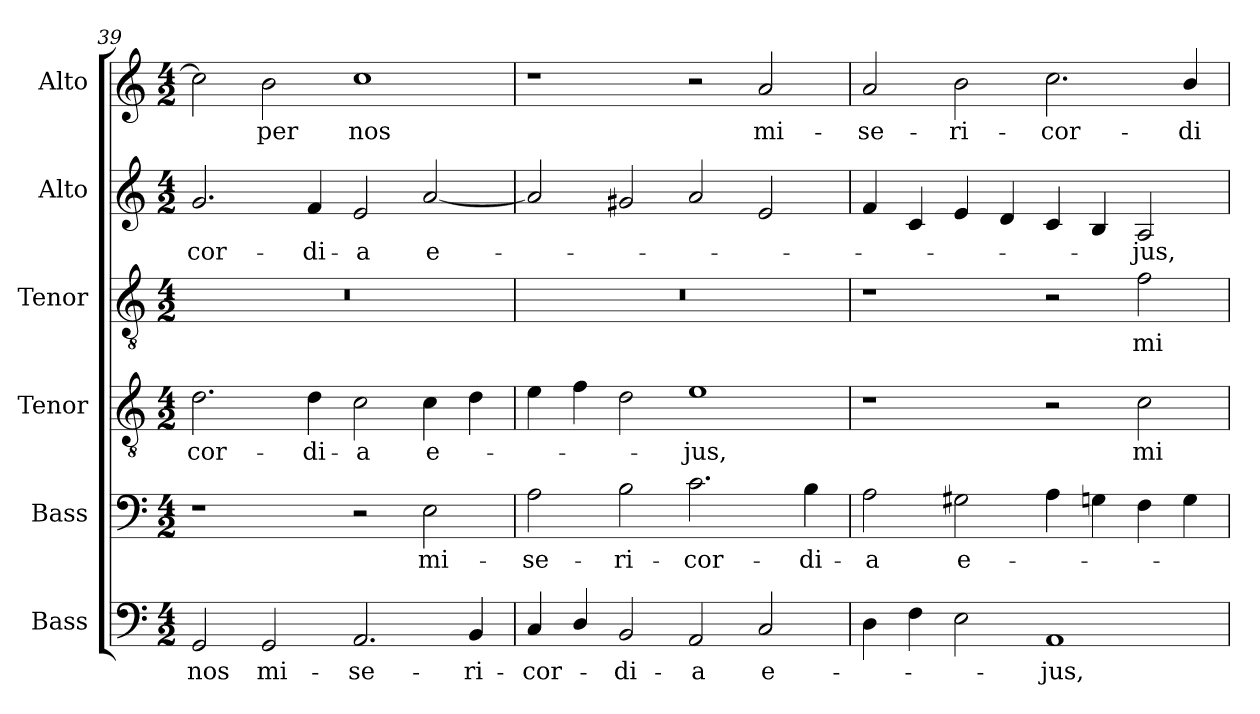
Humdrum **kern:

**kern	**text	**kern	**text	**kern	**text	**kern	**text	**kern	**text	**kern	**text
*part6	*part6	*part5	*part5	*part4	*part4	*part3	*part3	*part2	*part2	*part1	*part1
*staff6	*staff6	*staff5	*staff5	*staff4	*staff4	*staff3	*staff3	*staff2	*staff2	*staff1	*staff1
*I"Bass	*	*I"Bass	*	*I"Tenor	*	*I"Tenor	*	*I"Alto	*	*I"Alto	*
*I'B.	*	*I'B.	*	*I'T.	*	*I'T.	*	*I'A.	*	*I'A.	*
!!LO:PB:g=z
*clefF4	*	*clefF4	*	*clefGv2	*	*clefGv2	*	*clefG2	*	*clefG2	*
*	*	*	*	*ITrd7c12	*	*ITrd7c12	*	*	*	*	*
*k[]	*	*k[]	*	*k[]	*	*k[]	*	*k[]	*	*k[]	*
*C:	*	*C:	*	*C:	*	*C:	*	*C:	*	*C:	*
*M4/2	*	*M4/2	*	*M4/2	*	*M4/2	*	*M4/2	*	*M4/2	*
=39	=39	=39	=39	=39	=39	=39	=39	=39	=39	=39	=39
!	!LO:LY:b:color=#000000	!	!	!	!	!	!	!	!	!	!
!	!	!	!	!	!LO:LY:b:color=#000000	!LO:N:vis=1	!	!	!	!	!
!	!	!	!	!	!	!	!	!	!LO:LY:b:color=#000000	!	!
2GGi/	nos	1r	.	2.Di\	-cor-	0r	.	2.gi/	-cor-	2cci\]	.
!	!LO:LY:b:color=#000000	!	!	!	!	!	!	!	!	!	!
!	!	!	!	!	!	!	!	!	!	!	!LO:LY:b:color=#000000
2GGi/	mi-	.	.	.	.	.	.	.	.	2bi\	-per
!	!	!	!	!	!LO:LY:b:color=#000000	!	!	!	!	!	!
!	!	!	!	!	!	!	!	!	!LO:LY:b:color=#000000	!	!
.	.	.	.	4Di\	-di-	.	.	4fi/	-di-	.	.
!	!LO:LY:b:color=#000000	!	!	!	!	!	!	!	!	!	!
!	!	!	!	!	!LO:LY:b:color=#000000	!	!	!	!	!	!
!	!	!	!	!	!	!	!	!	!LO:LY:b:color=#000000	!	!
!	!	!	!	!	!	!	!	!	!	!	!LO:LY:b:color=#000000
2.AAi/	-se-	2r	.	2Ci\	-a	.	.	2ei/	-a	1cci	nos
!	!	!	!LO:LY:b:color=#000000	!	!	!	!	!	!	!	!
!	!	!	!	!	!LO:LY:b:color=#000000	!	!	!	!	!	!
!	!	!	!	!	!	!	!	!	!LO:LY:b:color=#000000	!	!
.	.	2Ei\	mi-	4Ci\	e-	.	.	[2ai/	e-	.	.
!	!LO:LY:b:color=#000000	!	!	!	!	!	!	!	!	!	!
4BBi/	-ri-	.	.	4Di\	.	.	.	.	.	.	.
=40	=40	=40	=40	=40	=40	=40	=40	=40	=40	=40	=40
!	!LO:LY:b:color=#000000	!	!	!	!	!	!	!	!	!	!
!	!	!	!LO:LY:b:color=#000000	!	!	!LO:N:vis=1	!	!	!	!	!
4Ci/	-cor-	2Ai\	-se-	4Ei\	.	0r	.	2ai/]	.	1r	.
4Di/	.	.	.	4Fi\	.	.	.	.	.	.	.
!	!LO:LY:b:color=#000000	!	!	!	!	!	!	!	!	!	!
!	!	!	!LO:LY:b:color=#000000	!	!	!	!	!	!	!	!
2BBi/	-di-	2Bi\	-ri-	2Di\	.	.	.	2g#Xi/	.	.	.
!	!LO:LY:b:color=#000000	!	!	!	!	!	!	!	!	!	!
!	!	!	!LO:LY:b:color=#000000	!	!	!	!	!	!	!	!
!	!	!	!	!	!LO:LY:b:color=#000000	!	!	!	!	!	!
2AAi/	-a	2.ci\	-cor-	1Ei	-jus,	.	.	2ai/	.	2r	.
!	!LO:LY:b:color=#000000	!	!	!	!	!	!	!	!	!	!
!	!	!	!	!	!	!	!	!	!	!	!LO:LY:b:color=#000000
2Ci/	e-	.	.	.	.	.	.	2ei/	.	2ai/	mi-
!	!	!	!LO:LY:b:color=#000000	!	!	!	!	!	!	!	!
.	.	4Bi\	-di-	.	.	.	.	.	.	.	.
=41	=41	=41	=41	=41	=41	=41	=41	=41	=41	=41	=41
!	!	!	!LO:LY:b:color=#000000	!	!	!	!	!	!	!	!
!	!	!	!	!	!	!	!	!	!	!	!LO:LY:b:color=#000000
4Di\	.	2Ai\	-a	1r	.	1r	.	4fi/	.	2ai/	-se-
4Fi\	.	.	.	.	.	.	.	4ci/	.	.	.
!	!	!	!LO:LY:b:color=#000000	!	!	!	!	!	!	!	!
!	!	!	!	!	!	!	!	!	!	!	!LO:LY:b:color=#000000
2Ei\	.	2G#Xi\	e-	.	.	.	.	4ei/	.	2bi\	-ri-
.	.	.	.	.	.	.	.	4di/	.	.	.
!	!LO:LY:b:color=#000000	!	!	!	!	!	!	!	!	!	!
!	!	!	!	!	!	!	!	!	!	!	!LO:LY:b:color=#000000
1AAi	-jus,	4Ai\	.	2r	.	2r	.	4ci/	.	2.cci\	-cor-
.	.	4Gni\	.	.	.	.	.	4Bi/	.	.	.
!	!	!	!	!	!LO:LY:b:color=#000000	!	!	!	!	!	!
!	!	!	!	!	!	!	!LO:LY:b:color=#000000	!	!	!	!
!	!	!	!	!	!	!	!	!	!LO:LY:b:color=#000000	!	!
.	.	4Fi\	.	2Ci\	mi-	2Fi\	mi-	2Ai/	-jus,	.	.
!	!	!	!	!	!	!	!	!	!	!	!LO:LY:b:color=#000000
.	.	4Gi\	.	.	.	.	.	.	.	4bi/	-di-
=	=	=	=	=	=	=	=	=	=	=	=
*-	*-	*-	*-	*-	*-	*-	*-	*-	*-	*-	*-
